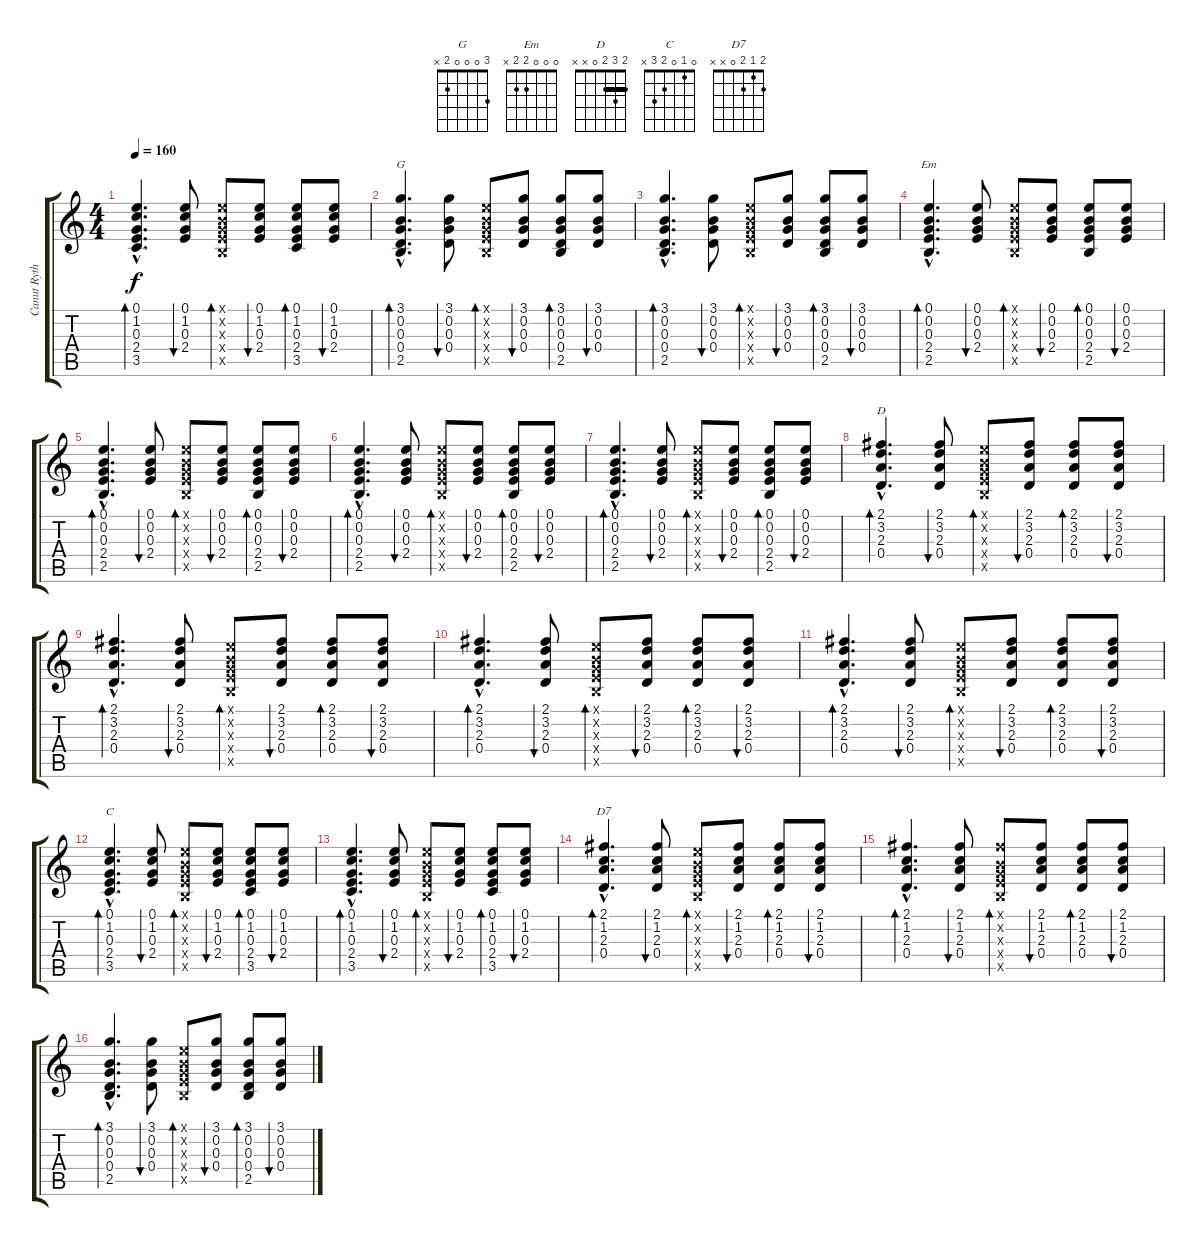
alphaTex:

\track ("Canut Rythm" "Canut Ryth") {instrument acousticguitarnylon}
\staff {score tabs}
\tuning (E4 B3 G3 D3 A2 E2) {hide}
\chord ("G" 3 0 0 0 2 x)
\chord ("Em" 0 0 0 2 2 x)
\chord ("D" 2 3 2 0 x x) {barre 2}
\chord ("C" 0 1 0 2 3 x)
\chord ("D7" 2 1 2 0 x x)
\ts (4 4)
\tempo 160
\clef g2
\ks c
(0.1{hac} 1.2{hac} 0.3{hac} 2.4{hac} 3.5{hac}).4{d bd 60 dy f} (0.1 1.2 0.3 2.4).8{bu 60} (0.1{x} 0.2{x} 0.3{x} 2.4{x} 2.5{x}).8{bd 60} (0.1 1.2 0.3 2.4).8{bu 60} (0.1 1.2 0.3 2.4 3.5).8{bd 60} (0.1 1.2 0.3 2.4).8{bu 60} |
(3.1{hac} 0.2{hac} 0.3{hac} 0.4{hac} 2.5{hac}).4{d bd 60 ch "G"} (3.1 0.2 0.3 0.4).8{bu 60} (0.1{x} 0.2{x} 0.3{x} 2.4{x} 2.5{x}).8{bd 60} (3.1 0.2 0.3 0.4).8{bu 60} (3.1 0.2 0.3 0.4 2.5).8{bd 60} (3.1 0.2 0.3 0.4).8{bu 60} |
(3.1{hac} 0.2{hac} 0.3{hac} 0.4{hac} 2.5{hac}).4{d bd 60} (3.1 0.2 0.3 0.4).8{bu 60} (0.1{x} 0.2{x} 0.3{x} 2.4{x} 2.5{x}).8{bd 60} (3.1 0.2 0.3 0.4).8{bu 60} (3.1 0.2 0.3 0.4 2.5).8{bd 60} (3.1 0.2 0.3 0.4).8{bu 60} |
(0.1{hac} 0.2{hac} 0.3{hac} 2.4{hac} 2.5{hac}).4{d bd 60 ch "Em"} (0.1 0.2 0.3 2.4).8{bu 60} (0.1{x} 0.2{x} 0.3{x} 2.4{x} 2.5{x}).8{bd 60} (0.1 0.2 0.3 2.4).8{bu 60} (0.1 0.2 0.3 2.4 2.5).8{bd 60} (0.1 0.2 0.3 2.4).8{bu 60} |
(0.1{hac} 0.2{hac} 0.3{hac} 2.4{hac} 2.5{hac}).4{d bd 60} (0.1 0.2 0.3 2.4).8{bu 60} (0.1{x} 0.2{x} 0.3{x} 2.4{x} 2.5{x}).8{bd 60} (0.1 0.2 0.3 2.4).8{bu 60} (0.1 0.2 0.3 2.4 2.5).8{bd 60} (0.1 0.2 0.3 2.4).8{bu 60} |
(0.1{hac} 0.2{hac} 0.3{hac} 2.4{hac} 2.5{hac}).4{d bd 60} (0.1 0.2 0.3 2.4).8{bu 60} (0.1{x} 0.2{x} 0.3{x} 2.4{x} 2.5{x}).8{bd 60} (0.1 0.2 0.3 2.4).8{bu 60} (0.1 0.2 0.3 2.4 2.5).8{bd 60} (0.1 0.2 0.3 2.4).8{bu 60} |
(0.1{hac} 0.2{hac} 0.3{hac} 2.4{hac} 2.5{hac}).4{d bd 60} (0.1 0.2 0.3 2.4).8{bu 60} (0.1{x} 0.2{x} 0.3{x} 2.4{x} 2.5{x}).8{bd 60} (0.1 0.2 0.3 2.4).8{bu 60} (0.1 0.2 0.3 2.4 2.5).8{bd 60} (0.1 0.2 0.3 2.4).8{bu 60} |
(2.1{hac} 3.2{hac} 2.3{hac} 0.4{hac}).4{d bd 60 ch "D"} (2.1 3.2 2.3 0.4).8{bu 60} (0.1{x} 0.2{x} 0.3{x} 2.4{x} 2.5{x}).8{bd 60} (2.1 3.2 2.3 0.4).8{bu 60} (2.1 3.2 2.3 0.4).8{bd 60} (2.1 3.2 2.3 0.4).8{bu 60} |
(2.1{hac} 3.2{hac} 2.3{hac} 0.4{hac}).4{d bd 60} (2.1 3.2 2.3 0.4).8{bu 60} (0.1{x} 0.2{x} 0.3{x} 2.4{x} 2.5{x}).8{bd 60} (2.1 3.2 2.3 0.4).8{bu 60} (2.1 3.2 2.3 0.4).8{bd 60} (2.1 3.2 2.3 0.4).8{bu 60} |
(2.1{hac} 3.2{hac} 2.3{hac} 0.4{hac}).4{d bd 60} (2.1 3.2 2.3 0.4).8{bu 60} (0.1{x} 0.2{x} 0.3{x} 2.4{x} 2.5{x}).8{bd 60} (2.1 3.2 2.3 0.4).8{bu 60} (2.1 3.2 2.3 0.4).8{bd 60} (2.1 3.2 2.3 0.4).8{bu 60} |
(2.1{hac} 3.2{hac} 2.3{hac} 0.4{hac}).4{d bd 60} (2.1 3.2 2.3 0.4).8{bu 60} (0.1{x} 0.2{x} 0.3{x} 2.4{x} 2.5{x}).8{bd 60} (2.1 3.2 2.3 0.4).8{bu 60} (2.1 3.2 2.3 0.4).8{bd 60} (2.1 3.2 2.3 0.4).8{bu 60} |
(0.1{hac} 1.2{hac} 0.3{hac} 2.4{hac} 3.5{hac}).4{d bd 60 ch "C"} (0.1 1.2 0.3 2.4).8{bu 60} (0.1{x} 0.2{x} 0.3{x} 2.4{x} 2.5{x}).8{bd 60} (0.1 1.2 0.3 2.4).8{bu 60} (0.1 1.2 0.3 2.4 3.5).8{bd 60} (0.1 1.2 0.3 2.4).8{bu 60} |
(0.1{hac} 1.2{hac} 0.3{hac} 2.4{hac} 3.5{hac}).4{d bd 60} (0.1 1.2 0.3 2.4).8{bu 60} (0.1{x} 0.2{x} 0.3{x} 2.4{x} 2.5{x}).8{bd 60} (0.1 1.2 0.3 2.4).8{bu 60} (0.1 1.2 0.3 2.4 3.5).8{bd 60} (0.1 1.2 0.3 2.4).8{bu 60} |
(2.1{hac} 1.2{hac} 2.3{hac} 0.4{hac}).4{d bd 60 ch "D7"} (2.1 1.2 2.3 0.4).8{bu 60} (0.1{x} 0.2{x} 0.3{x} 2.4{x} 2.5{x}).8{bd 60} (2.1 1.2 2.3 0.4).8{bu 60} (2.1 1.2 2.3 0.4).8{bd 60} (2.1 1.2 2.3 0.4).8{bu 60} |
(2.1{hac} 1.2{hac} 2.3{hac} 0.4{hac}).4{d bd 60} (2.1 1.2 2.3 0.4).8{bu 60} (2.1{x} 0.2{x} 0.3{x} 2.4{x} 2.5{x}).8{bd 60} (2.1 1.2 2.3 0.4).8{bu 60} (2.1 1.2 2.3 0.4).8{bd 60} (2.1 1.2 2.3 0.4).8{bu 60} |
(3.1{hac} 0.2{hac} 0.3{hac} 0.4{hac} 2.5{hac}).4{d bd 60} (3.1 0.2 0.3 0.4).8{bu 60} (0.1{x} 0.2{x} 0.3{x} 2.4{x} 2.5{x}).8{bd 60} (3.1 0.2 0.3 0.4).8{bu 60} (3.1 0.2 0.3 0.4 2.5).8{bd 60} (3.1 0.2 0.3 0.4).8{bu 60}
